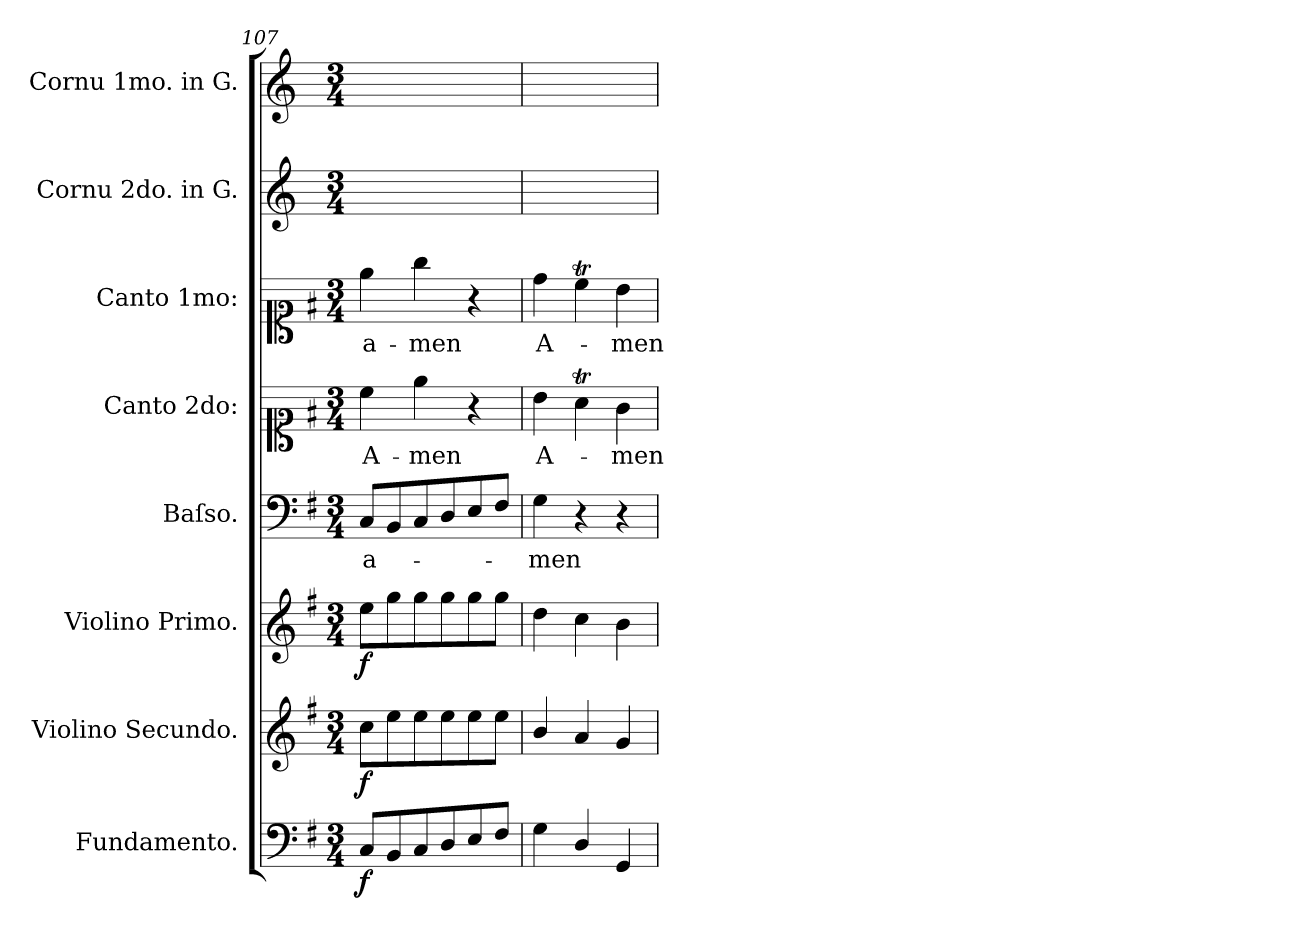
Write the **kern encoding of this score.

**kern	**dynam	**kern	**dynam	**kern	**dynam	**kern	**text	**kern	**text	**kern	**text	**kern	**kern
*part8	*part8	*part7	*part7	*part6	*part6	*part5	*part5	*part4	*part4	*part3	*part3	*part2	*part1
*staff8	*staff8	*staff7	*staff7	*staff6	*staff6	*staff5	*staff5	*staff4	*staff4	*staff3	*staff3	*staff2	*staff1
*I"Fundamento.	*	*I"Violino Secundo.	*	*I"Violino Primo.	*	*I"Baſso.	*	*I"Canto 2do:	*	*I"Canto 1mo:	*	*I"Cornu 2do. in G.	*I"Cornu 1mo. in G.
*	*	*I'vl 2	*	*I'vl 1	*	*I'B	*	*	*	*	*	*I'cor 2 in G	*I'cor 1 in G
*clefF4	*	*clefG2	*	*clefG2	*	*clefF4	*	*clefC1	*	*clefC1	*	*clefG2	*clefG2
*	*	*	*	*	*	*	*	*	*	*	*	*ITrd3c5	*ITrd3c5
*k[f#]	*	*k[f#]	*	*k[f#]	*	*k[f#]	*	*k[f#]	*	*k[f#]	*	*k[f#]	*k[f#]
*G:	*	*G:	*	*G:	*	*G:	*	*G:	*	*G:	*	*G:	*G:
*M3/4	*	*M3/4	*	*M3/4	*	*M3/4	*	*M3/4	*	*M3/4	*	*M3/4	*M3/4
=107	=107	=107	=107	=107	=107	=107	=107	=107	=107	=107	=107	=107	=107
8C/L	f	8cc\L	f	8ee\L	f	8C/L	a-	4cc\	A-	4ee\	a-	2.ryy	2.ryy
8BB/	.	8ee\	.	8gg\	.	8BB/	.	.	.	.	.	.	.
8C/	.	8ee\	.	8gg\	.	8C/	.	4ee\	-men	4gg\	-men	.	.
8D/	.	8ee\	.	8gg\	.	8D/	.	.	.	.	.	.	.
8E/	.	8ee\	.	8gg\	.	8E/	.	4r	.	4r	.	.	.
8F#/J	.	8ee\J	.	8gg\J	.	8F#/J	.	.	.	.	.	.	.
=108	=108	=108	=108	=108	=108	=108	=108	=108	=108	=108	=108	=108	=108
4G\	.	4b/	p&colon;	4dd\	pia	4G\	-men	4b\	A-	4dd\	A-	2.ryy	2.ryy
4D/	.	4a/	.	4cc\	.	4r	.	4aT\	.	4ccT\	.	.	.
4GG/	.	4g/	.	4b\	.	4r	.	4g\	-men	4b\	-men	.	.
=	=	=	=	=	=	=	=	=	=	=	=	=	=
*-	*-	*-	*-	*-	*-	*-	*-	*-	*-	*-	*-	*-	*-
